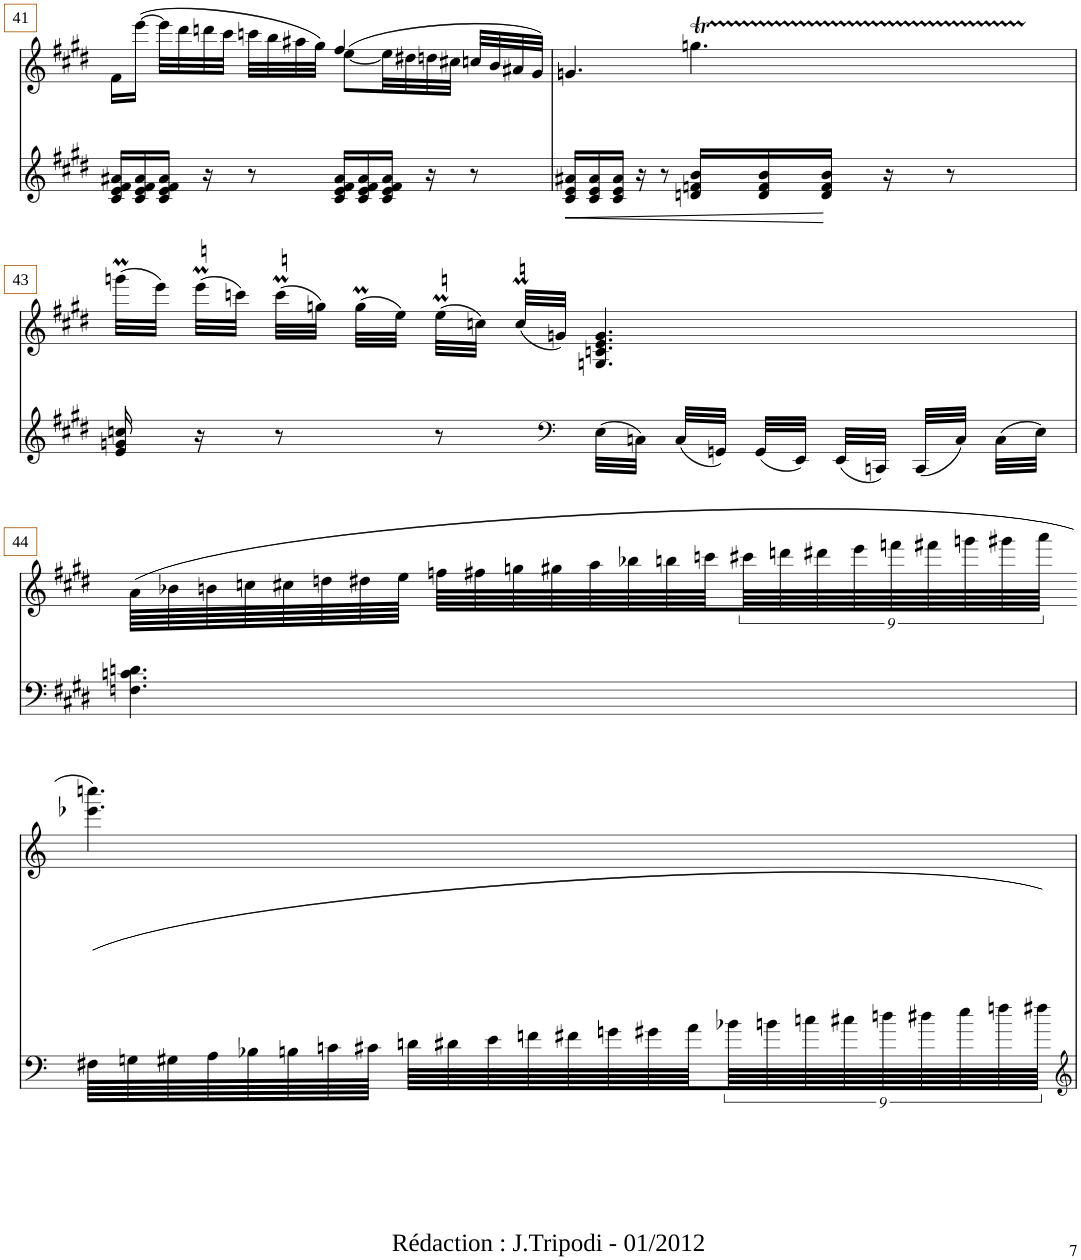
**kern	**kern
*part1	*part1
*staff2	*staff1
*I"Piano	*
*I'Pno	*
!!LO:PB:g=z
*clefG2	*clefG2
*k[f#c#g#d#]	*k[f#c#g#d#]
*M6/8	*M6/8
=41	=41
*	*^
16c#/ 16e/ 16f#/ 16a#X/LL	16f#\LL	4ryy
16c#/ 16e/ 16f#/ 16a#/	([16eee\JJ	.
16c#/ 16e/ 16f#/ 16a#/JJ	32eee\LLL]	.
.	32ddd#\	.
16r	32dddn\	.
.	32ccc#\JJJ	.
8r	32cccn\LLL	8ryy
.	32bb\	.
.	32aa#X\	.
.	32gg#\JJJ)	.
16c#/ 16e/ 16f#/ 16a#/LL	([8ee\L	4ff#/
16c#/ 16e/ 16f#/ 16a#/	.	.
16c#/ 16e/ 16f#/ 16a#/JJ	32ee\LL]	.
.	32dd#X\	.
16r	32ddn\	.
.	32cc#X\JJJ	.
8r	32ccn/LLL	8ryy
.	32b/	.
.	32a#X/	.
.	32g#/JJJ)	.
=42	=42	=42
16c#/ 16e/ 16a#X/LL	4.gn/	4.ryy
16c#/ 16e/ 16a#/	.	.
16c#/ 16e/ 16a#/JJ	.	.
16r	.	.
8r	.	.
16dn/ 16fn/ 16b/LL	4.ggnT\	64ggLLLL
.	.	64ff#
.	.	64gg
.	.	64ff#
16d/ 16f/ 16b/	.	64gg
.	.	64ff#
.	.	64gg
.	.	64ff#
16d/ 16f/ 16b/JJ	.	64gg
.	.	64ff#
.	.	64gg
.	.	64ff#
16r	.	64gg
.	.	64ff#
.	.	64gg
.	.	64ff#
8r	.	64gg
.	.	64ff#
.	.	64gg
.	.	64ff#
.	.	64gg
.	.	64ff#
.	.	64gg
.	.	64ff#JJJJ
*	*v	*v
!!LO:LB:g=z
=43	=43
16e/ 16gn/ 16ccn/	(32gggnM\LLL
.	32eee\JJJ)
16r	(32eeeM\LLL
.	32cccn\JJJ)
8r	(32cccM\LLL
.	32ggn\JJJ)
.	(32ggM\LLL
.	32ee\JJJ)
8r	(32eeM\LLL
.	32ccn\JJJ)
.	(32ccM/LLL
*clefF4	*
.	32gn/JJJ)
32E\LLL	4.Gn/ 4.cn/ 4.e/ 4.g/
32Cn\JJJ	.
32C/LLL	.
32GGn/JJJ	.
32GG/LLL	.
32EE/JJJ	.
32EE/LLL	.
32CCn/JJJ	.
32CC/LLL	.
32C/JJJ	.
32C\LLL	.
32E\JJJ	.
!!LO:LB:g=z
=44	=44
4.Fn\ 4.cn\ 4.dn\	(64a\LLLL
.	64b-X\
.	64bn\
.	64ccn\
.	64cc#X\
.	64ddn\
.	64dd#X\
.	64ee\JJJJ
.	64ffn\LLLL
.	64ff#X\
.	64ggn\
.	64gg#X\
.	64aa\
.	64bb-X\
.	64bbn\
.	64cccn\
.	72ccc#X\
.	72dddn\
.	72ddd#X\
.	72eee\
.	72fffn\
.	72fff#X\
.	72gggn\
.	72ggg#X\
.	72aaa\JJJJ
!!LO:LB:g=z
=44-	=44-
*clefF4	*clefG2
*k[f#c#g#d#]	*k[f#c#g#d#]
64F#X\LLLL	4.eee-X\ 4.ccccn\)
64Gn\	.
64G#X\	.
64A\	.
64B-X\	.
64Bn\	.
64cn\	.
64c#X\JJJJ	.
64dn\LLLL	.
64d#X\	.
64e\	.
64fn\	.
64f#X\	.
64gn\	.
64g#X\	.
64a\	.
72b-X\	.
72bn\	.
72ccn\	.
72cc#X\	.
72ddn\	.
72dd#X\	.
72ee\	.
72ffn\	.
72ff#X\JJJJ	.
=	=
*-	*-
